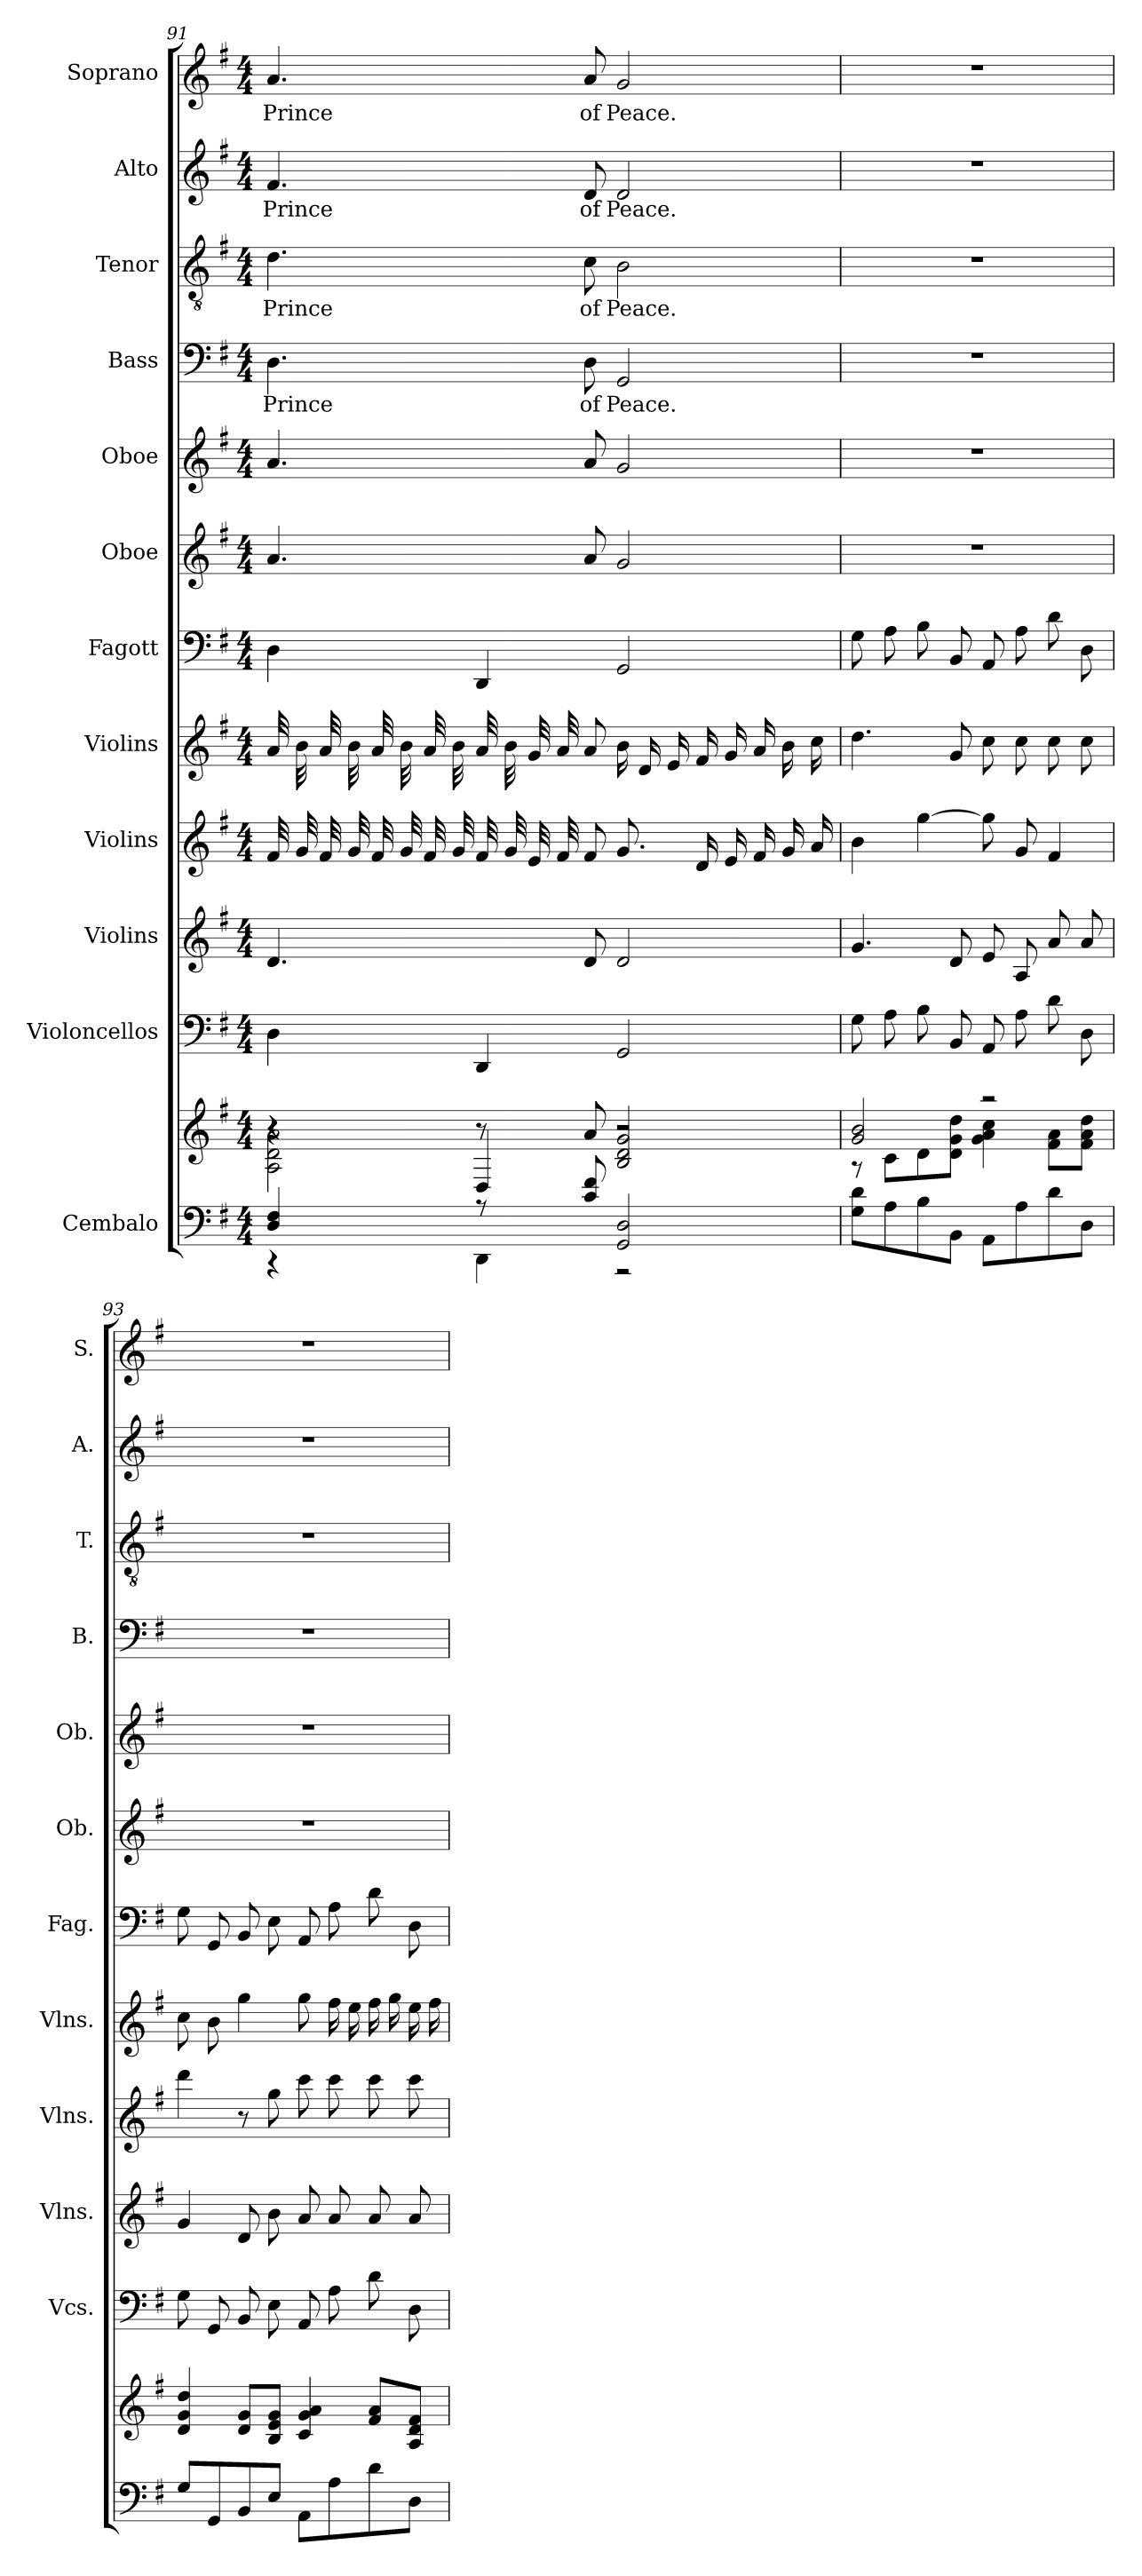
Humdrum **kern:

**kern	**kern	**kern	**kern	**kern	**kern	**kern	**kern	**kern	**kern	**text	**kern	**text	**kern	**text	**kern	**text
*part12	*part12	*part11	*part10	*part9	*part8	*part7	*part6	*part5	*part4	*part4	*part3	*part3	*part2	*part2	*part1	*part1
*staff13	*staff12	*staff11	*staff10	*staff9	*staff8	*staff7	*staff6	*staff5	*staff4	*staff4	*staff3	*staff3	*staff2	*staff2	*staff1	*staff1
*I"Cembalo	*	*I"Violoncellos	*I"Violins	*I"Violins	*I"Violins	*I"Fagott	*I"Oboe	*I"Oboe	*I"Bass	*	*I"Tenor	*	*I"Alto	*	*I"Soprano	*
*	*	*I'Vcs.	*I'Vlns.	*I'Vlns.	*I'Vlns.	*I'Fag.	*I'Ob.	*I'Ob.	*I'B.	*	*I'T.	*	*I'A.	*	*I'S.	*
*clefF4	*clefG2	*clefF4	*clefG2	*clefG2	*clefG2	*clefF4	*clefG2	*clefG2	*clefF4	*	*clefGv2	*	*clefG2	*	*clefG2	*
*k[f#]	*k[f#]	*k[f#]	*k[f#]	*k[f#]	*k[f#]	*k[f#]	*k[f#]	*k[f#]	*k[f#]	*	*k[f#]	*	*k[f#]	*	*k[f#]	*
*M4/4	*M4/4	*M4/4	*M4/4	*M4/4	*M4/4	*M4/4	*M4/4	*M4/4	*M4/4	*	*M4/4	*	*M4/4	*	*M4/4	*
=91	=91	=91	=91	=91	=91	=91	=91	=91	=91	=91	=91	=91	=91	=91	=91	=91
*^	*^	*	*	*	*	*	*	*	*	*	*	*	*	*	*	*
*	*	*	*^	*	*	*	*	*	*	*	*	*	*	*	*	*	*	*
!	!	!	!	!	!	!	!	!	!	!	!	!	!LO:LY:b	!	!LO:LY:b	!	!LO:LY:b	!	!LO:LY:b
4D/ 4F#/	4r	4r	2A\ 2d\ 2a\	4r	4D\	4.d/	32f#/	32a/	4D\	4.a/	4.a/	4.D\	Prince	4.d\	Prince	4.f#/	Prince	4.a/	Prince
.	.	.	.	.	.	.	32g/	32b\	.	.	.	.	.	.	.	.	.	.	.
.	.	.	.	.	.	.	32f#/	32a/	.	.	.	.	.	.	.	.	.	.	.
.	.	.	.	.	.	.	32g/	32b\	.	.	.	.	.	.	.	.	.	.	.
.	.	.	.	.	.	.	32f#/	32a/	.	.	.	.	.	.	.	.	.	.	.
.	.	.	.	.	.	.	32g/	32b\	.	.	.	.	.	.	.	.	.	.	.
.	.	.	.	.	.	.	32f#/	32a/	.	.	.	.	.	.	.	.	.	.	.
.	.	.	.	.	.	.	32g/	32b\	.	.	.	.	.	.	.	.	.	.	.
8r	4DD\	8r	.	4D/	4DD/	.	32f#/	32a/	4DD/	.	.	.	.	.	.	.	.	.	.
.	.	.	.	.	.	.	32g/	32b\	.	.	.	.	.	.	.	.	.	.	.
.	.	.	.	.	.	.	32e/	32g/	.	.	.	.	.	.	.	.	.	.	.
.	.	.	.	.	.	.	32f#/	32a/	.	.	.	.	.	.	.	.	.	.	.
!	!	!	!	!	!	!	!	!	!	!	!	!	!LO:LY:b	!	!LO:LY:b	!	!LO:LY:b	!	!LO:LY:b
8c/ 8f#/	.	8a/	.	.	.	8d/	8f#/	8a/	.	8a/	8a/	8D\	of	8c\	of	8d/	of	8a/	of
!	!	!	!	!	!	!	!	!	!	!	!	!	!LO:LY:b	!	!LO:LY:b	!	!LO:LY:b	!	!LO:LY:b
2GG/ 2D/	2r	2B/ 2d/ 2g/	2r	2r	2GG/	2d/	8.g/	16b\	2GG/	2g/	2g/	2GG/	Peace.	2B\	Peace.	2d/	Peace.	2g/	Peace.
.	.	.	.	.	.	.	.	16d/	.	.	.	.	.	.	.	.	.	.	.
.	.	.	.	.	.	.	.	16e/	.	.	.	.	.	.	.	.	.	.	.
.	.	.	.	.	.	.	16d/	16f#/	.	.	.	.	.	.	.	.	.	.	.
.	.	.	.	.	.	.	16e/	16g/	.	.	.	.	.	.	.	.	.	.	.
.	.	.	.	.	.	.	16f#/	16a/	.	.	.	.	.	.	.	.	.	.	.
.	.	.	.	.	.	.	16g/	16b\	.	.	.	.	.	.	.	.	.	.	.
.	.	.	.	.	.	.	16a/	16cc\	.	.	.	.	.	.	.	.	.	.	.
*v	*v	*	*	*	*	*	*	*	*	*	*	*	*	*	*	*	*	*	*
*	*	*v	*v	*	*	*	*	*	*	*	*	*	*	*	*	*	*	*
=92	=92	=92	=92	=92	=92	=92	=92	=92	=92	=92	=92	=92	=92	=92	=92	=92	=92
8G\ 8d\L	2g/ 2b/	8r	8G\	4.g/	4b\	4.dd\	8G\	1r	1r	1r	.	1r	.	1r	.	1r	.
8A\	.	8c\L	8A\	.	.	.	8A\	.	.	.	.	.	.	.	.	.	.
8B\	.	8d\	8B\	.	[4gg\	.	8B\	.	.	.	.	.	.	.	.	.	.
8BB\J	.	8d\ 8g\ 8dd\J	8BB/	8d/	.	8g/	8BB/	.	.	.	.	.	.	.	.	.	.
8AA\L	2r	4g\ 4a\ 4cc\	8AA/	8e/	8gg\]	8cc\	8AA/	.	.	.	.	.	.	.	.	.	.
8A\	.	.	8A\	8A/	8g/	8cc\	8A\	.	.	.	.	.	.	.	.	.	.
8d\	.	8f#\ 8a\L	8d\	8a/	4f#/	8cc\	8d\	.	.	.	.	.	.	.	.	.	.
8D\J	.	8f#\ 8a\ 8dd\J	8D\	8a/	.	8cc\	8D\	.	.	.	.	.	.	.	.	.	.
*	*v	*v	*	*	*	*	*	*	*	*	*	*	*	*	*	*	*
=93	=93	=93	=93	=93	=93	=93	=93	=93	=93	=93	=93	=93	=93	=93	=93	=93
8G/L	4d/ 4g/ 4dd/	8G\	4g/	4ddd\	8cc\	8G\	1r	1r	1r	.	1r	.	1r	.	1r	.
8GG/	.	8GG/	.	.	8b\	8GG/	.	.	.	.	.	.	.	.	.	.
8BB/	8d/ 8g/L	8BB/	8d/	8r	4gg\	8BB/	.	.	.	.	.	.	.	.	.	.
8E/J	8B/ 8e/ 8g/J	8E\	8b\	8gg\	.	8E\	.	.	.	.	.	.	.	.	.	.
8AA\L	4c/ 4g/ 4a/	8AA/	8a/	8ccc\	8gg\	8AA/	.	.	.	.	.	.	.	.	.	.
8A\	.	8A\	8a/	8ccc\	16ff#\	8A\	.	.	.	.	.	.	.	.	.	.
.	.	.	.	.	16ee\	.	.	.	.	.	.	.	.	.	.	.
8d\	8f#/ 8a/L	8d\	8a/	8ccc\	16ff#\	8d\	.	.	.	.	.	.	.	.	.	.
.	.	.	.	.	16gg\	.	.	.	.	.	.	.	.	.	.	.
8D\J	8A/ 8d/ 8f#/J	8D\	8a/	8ccc\	16ee\	8D\	.	.	.	.	.	.	.	.	.	.
.	.	.	.	.	16ff#\	.	.	.	.	.	.	.	.	.	.	.
=	=	=	=	=	=	=	=	=	=	=	=	=	=	=	=	=
*-	*-	*-	*-	*-	*-	*-	*-	*-	*-	*-	*-	*-	*-	*-	*-	*-
